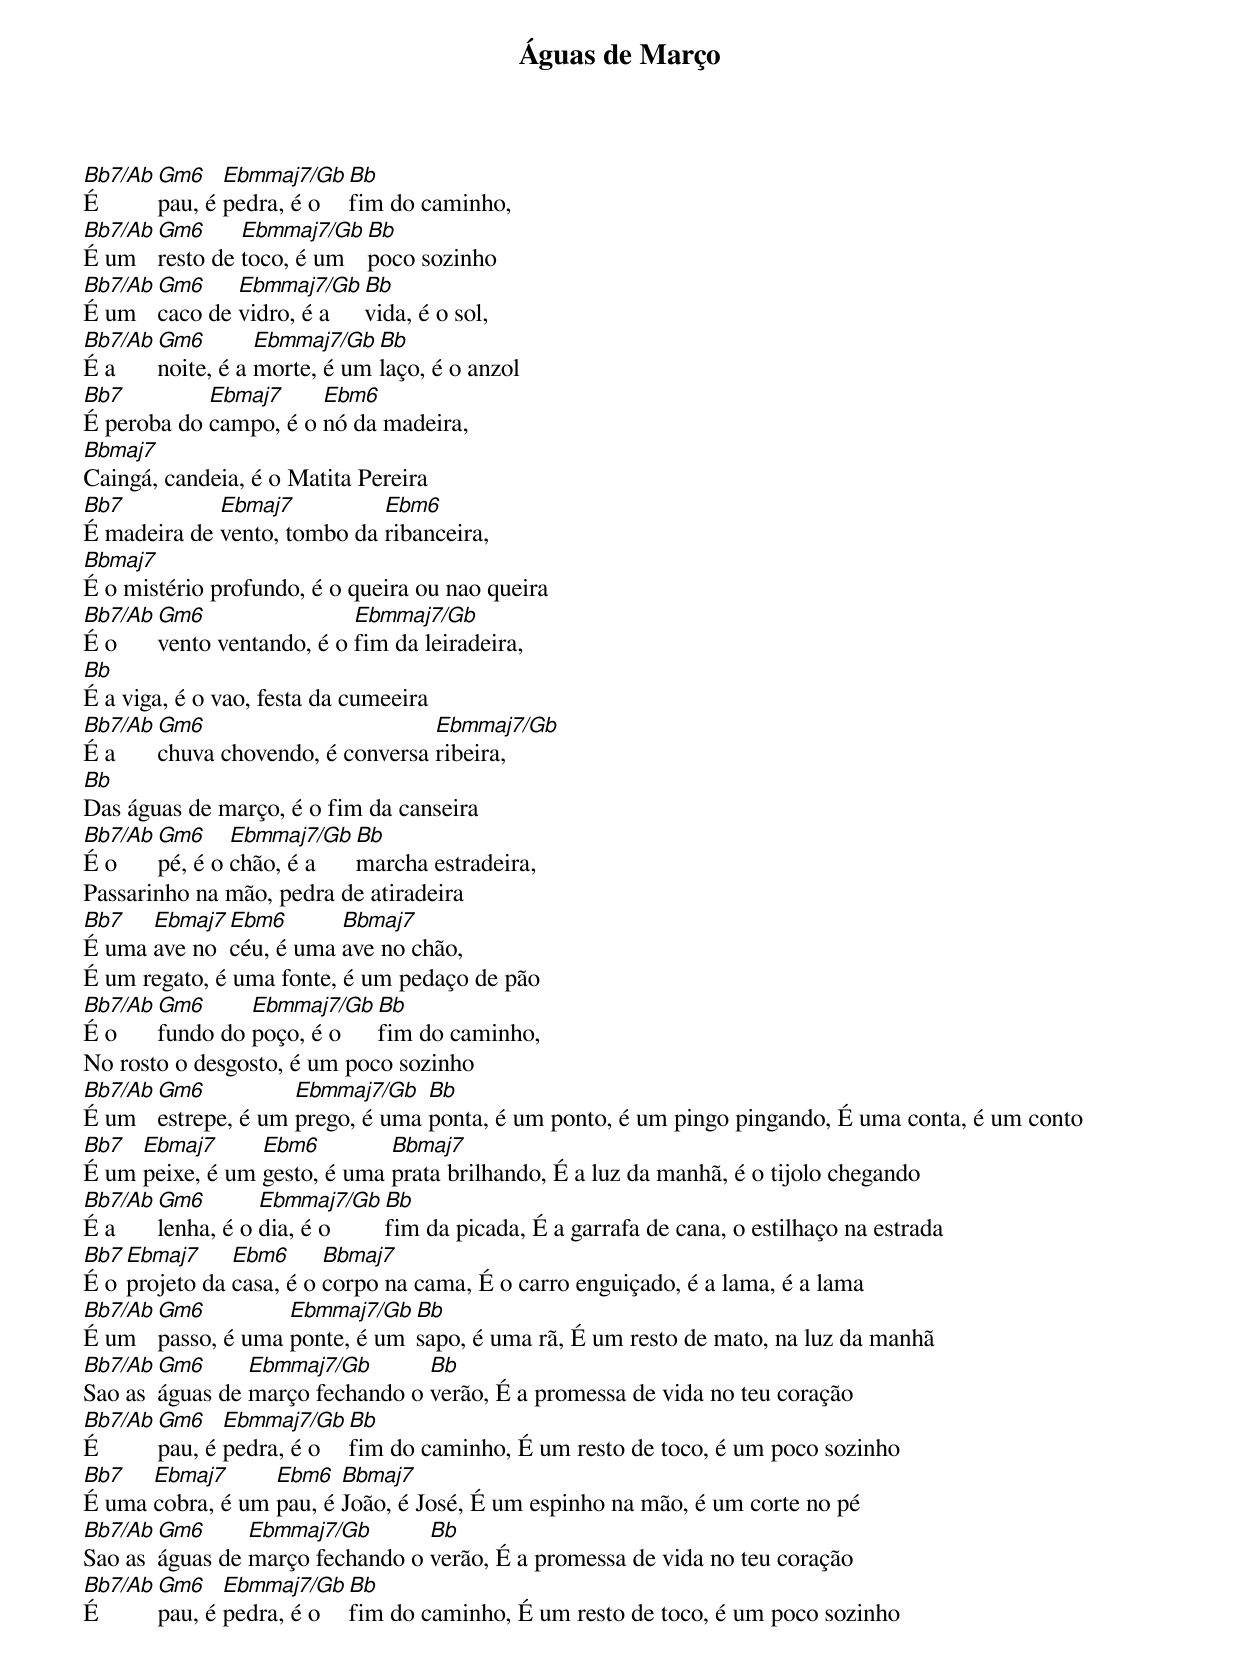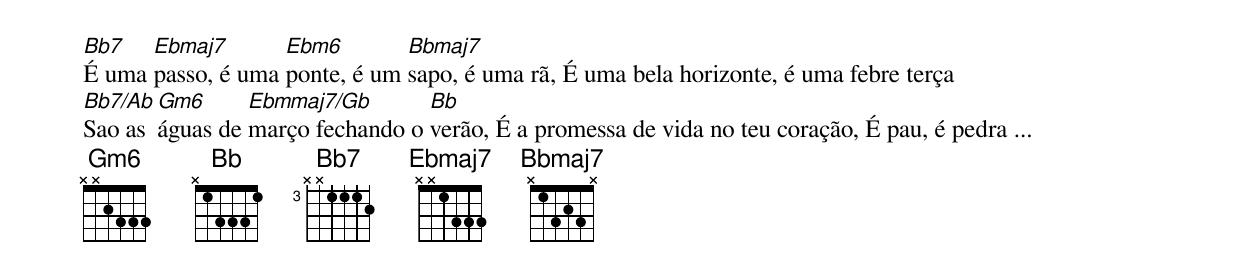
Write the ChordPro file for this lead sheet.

{title: Águas de Março}
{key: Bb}
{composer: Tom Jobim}
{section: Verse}
[Bb7/Ab]É [Gm6]pau, é [Ebmmaj7/Gb]pedra, é o [Bb]fim do caminho,
[Bb7/Ab]É um [Gm6]resto de [Ebmmaj7/Gb]toco, é um [Bb]poco sozinho
[Bb7/Ab]É um [Gm6]caco de [Ebmmaj7/Gb]vidro, é a [Bb]vida, é o sol,
[Bb7/Ab]É a [Gm6]noite, é a [Ebmmaj7/Gb]morte, é um [Bb]laço, é o anzol
[Bb7]É peroba do [Ebmaj7]campo, é o [Ebm6]nó da madeira,
[Bbmaj7]Caingá, candeia, é o Matita Pereira
[Bb7]É madeira de [Ebmaj7]vento, tombo da [Ebm6]ribanceira,
[Bbmaj7]É o mistério profundo, é o queira ou nao queira
[Bb7/Ab]É o [Gm6]vento ventando, é o [Ebmmaj7/Gb]fim da leiradeira,
[Bb]É a viga, é o vao, festa da cumeeira
[Bb7/Ab]É a [Gm6]chuva chovendo, é conversa [Ebmmaj7/Gb]ribeira,
[Bb]Das águas de março, é o fim da canseira
[Bb7/Ab]É o [Gm6]pé, é o [Ebmmaj7/Gb]chão, é a [Bb]marcha estradeira,
Passarinho na mão, pedra de atiradeira
[Bb7]É uma [Ebmaj7]ave no [Ebm6]céu, é uma [Bbmaj7]ave no chão,
É um regato, é uma fonte, é um pedaço de pão
[Bb7/Ab]É o [Gm6]fundo do [Ebmmaj7/Gb]poço, é o [Bb]fim do caminho,
No rosto o desgosto, é um poco sozinho
[Bb7/Ab]É um [Gm6]estrepe, é um [Ebmmaj7/Gb]prego, é uma [Bb]ponta, é um ponto, é um pingo pingando, É uma conta, é um conto
[Bb7]É um [Ebmaj7]peixe, é um [Ebm6]gesto, é uma [Bbmaj7]prata brilhando, É a luz da manhã, é o tijolo chegando
[Bb7/Ab]É a [Gm6]lenha, é o [Ebmmaj7/Gb]dia, é o [Bb]fim da picada, É a garrafa de cana, o estilhaço na estrada
[Bb7]É o [Ebmaj7]projeto da [Ebm6]casa, é o [Bbmaj7]corpo na cama, É o carro enguiçado, é a lama, é a lama
[Bb7/Ab]É um [Gm6]passo, é uma [Ebmmaj7/Gb]ponte, é um [Bb]sapo, é uma rã, É um resto de mato, na luz da manhã
[Bb7/Ab]Sao as [Gm6]águas de [Ebmmaj7/Gb]março fechando o [Bb]verão, É a promessa de vida no teu coração
[Bb7/Ab]É [Gm6]pau, é [Ebmmaj7/Gb]pedra, é o [Bb]fim do caminho, É um resto de toco, é um poco sozinho
[Bb7]É uma [Ebmaj7]cobra, é um [Ebm6]pau, é [Bbmaj7]João, é José, É um espinho na mão, é um corte no pé
[Bb7/Ab]Sao as [Gm6]águas de [Ebmmaj7/Gb]março fechando o [Bb]verão, É a promessa de vida no teu coração
[Bb7/Ab]É [Gm6]pau, é [Ebmmaj7/Gb]pedra, é o [Bb]fim do caminho, É um resto de toco, é um poco sozinho
[Bb7]É uma [Ebmaj7]passo, é uma [Ebm6]ponte, é um [Bbmaj7]sapo, é uma rã, É uma bela horizonte, é uma febre terça
[Bb7/Ab]Sao as [Gm6]águas de [Ebmmaj7/Gb]março fechando o [Bb]verão, É a promessa de vida no teu coração, É pau, é pedra ...
